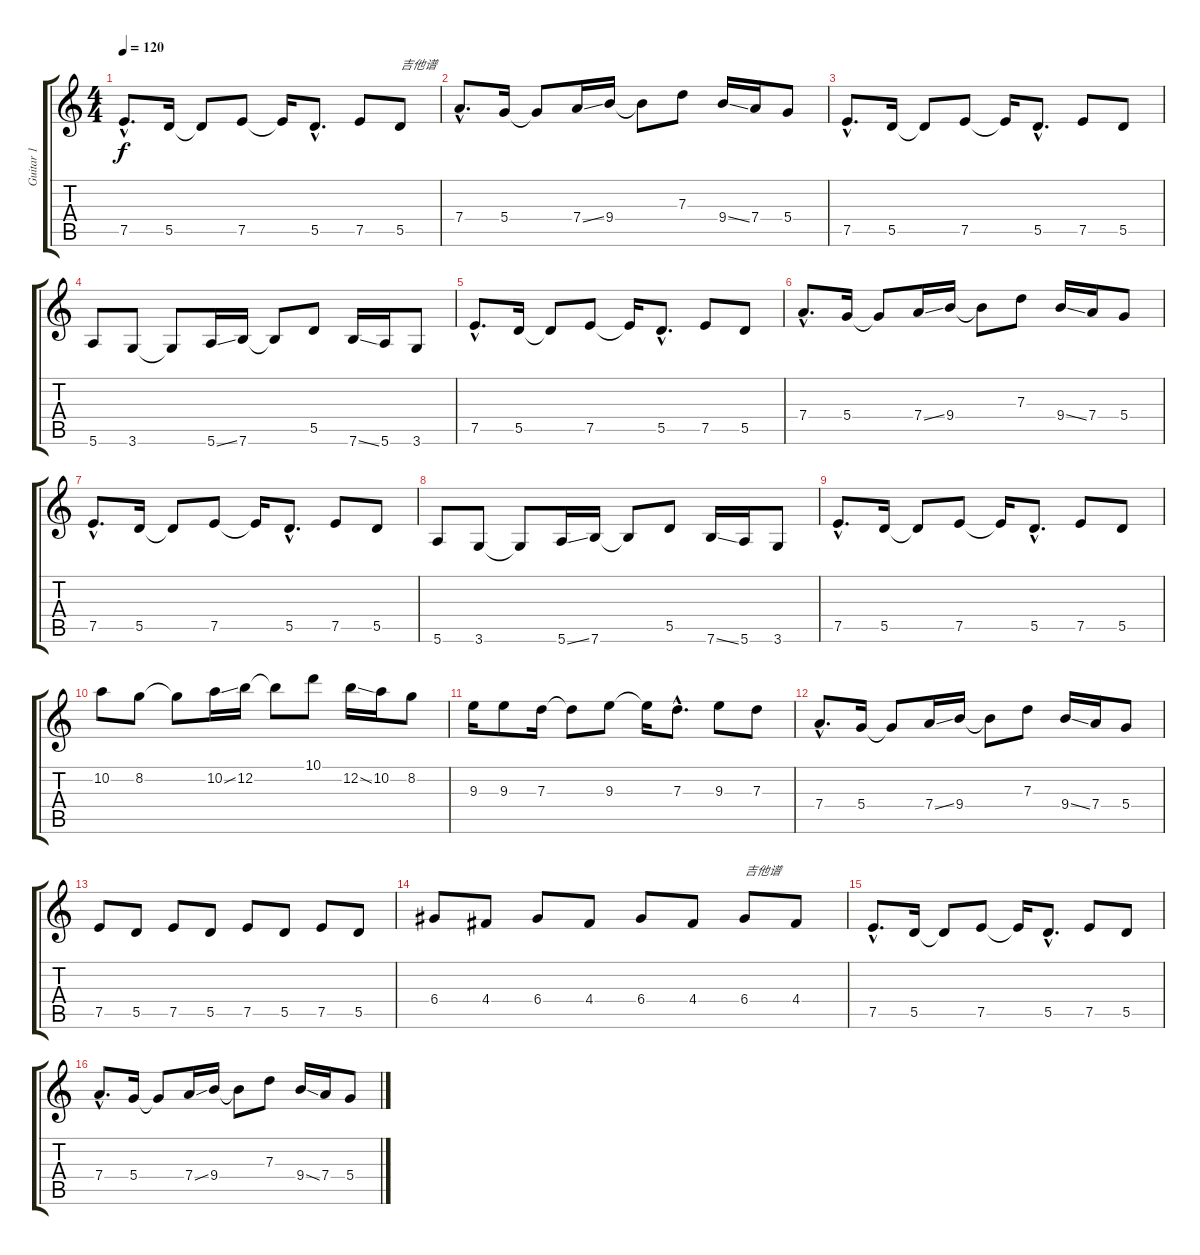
\track ("Guitar 1" "Guitar 1") {instrument overdrivenguitar}
\staff {score tabs}
\tuning (E4 B3 G3 D3 A2 E2) {hide}
\ts (4 4)
\tempo 120
\clef g2
\ks c
7.5{hac}.8{d dy f instrument overdrivenguitar} 5.5.16 5.5{t}.8 7.5.8 7.5{t}.16 5.5{hac}.8{d} 7.5.8 5.5.8{txt "吉他谱"} |
7.4{hac}.8{d} 5.4.16 5.4{t}.8 7.4{ss}.16 9.4.16 9.4{t}.8 7.3.8 9.4{ss}.16 7.4.16 5.4.8 |
7.5{hac}.8{d} 5.5.16 5.5{t}.8 7.5.8 7.5{t}.16 5.5{hac}.8{d} 7.5.8 5.5.8 |
5.6.8 3.6.8 3.6{t}.8 5.6{ss}.16 7.6.16 7.6{t}.8 5.5.8 7.6{ss}.16 5.6.16 3.6.8 |
7.5{hac}.8{d} 5.5.16 5.5{t}.8 7.5.8 7.5{t}.16 5.5{hac}.8{d} 7.5.8 5.5.8 |
7.4{hac}.8{d} 5.4.16 5.4{t}.8 7.4{ss}.16 9.4.16 9.4{t}.8 7.3.8 9.4{ss}.16 7.4.16 5.4.8 |
7.5{hac}.8{d} 5.5.16 5.5{t}.8 7.5.8 7.5{t}.16 5.5{hac}.8{d} 7.5.8 5.5.8 |
5.6.8 3.6.8 3.6{t}.8 5.6{ss}.16 7.6.16 7.6{t}.8 5.5.8 7.6{ss}.16 5.6.16 3.6.8 |
7.5{hac}.8{d} 5.5.16 5.5{t}.8 7.5.8 7.5{t}.16 5.5{hac}.8{d} 7.5.8 5.5.8 |
10.2.8 8.2.8 8.2{t}.8 10.2{ss}.16 12.2.16 12.2{t}.8 10.1.8 12.2{ss}.16 10.2.16 8.2.8 |
9.3.16 9.3.8 7.3.16 7.3{t}.8 9.3.8 9.3{t}.16 7.3{hac}.8{d} 9.3.8 7.3.8 |
7.4{hac}.8{d} 5.4.16 5.4{t}.8 7.4{ss}.16 9.4.16 9.4{t}.8 7.3.8 9.4{ss}.16 7.4.16 5.4.8 |
7.5.8 5.5.8 7.5.8 5.5.8 7.5.8 5.5.8 7.5.8 5.5.8 |
6.4.8 4.4.8 6.4.8 4.4.8 6.4.8 4.4.8 6.4.8{txt "吉他谱"} 4.4.8 |
7.5{hac}.8{d} 5.5.16 5.5{t}.8 7.5.8 7.5{t}.16 5.5{hac}.8{d} 7.5.8 5.5.8 |
7.4{hac}.8{d} 5.4.16 5.4{t}.8 7.4{ss}.16 9.4.16 9.4{t}.8 7.3.8 9.4{ss}.16 7.4.16 5.4.8
